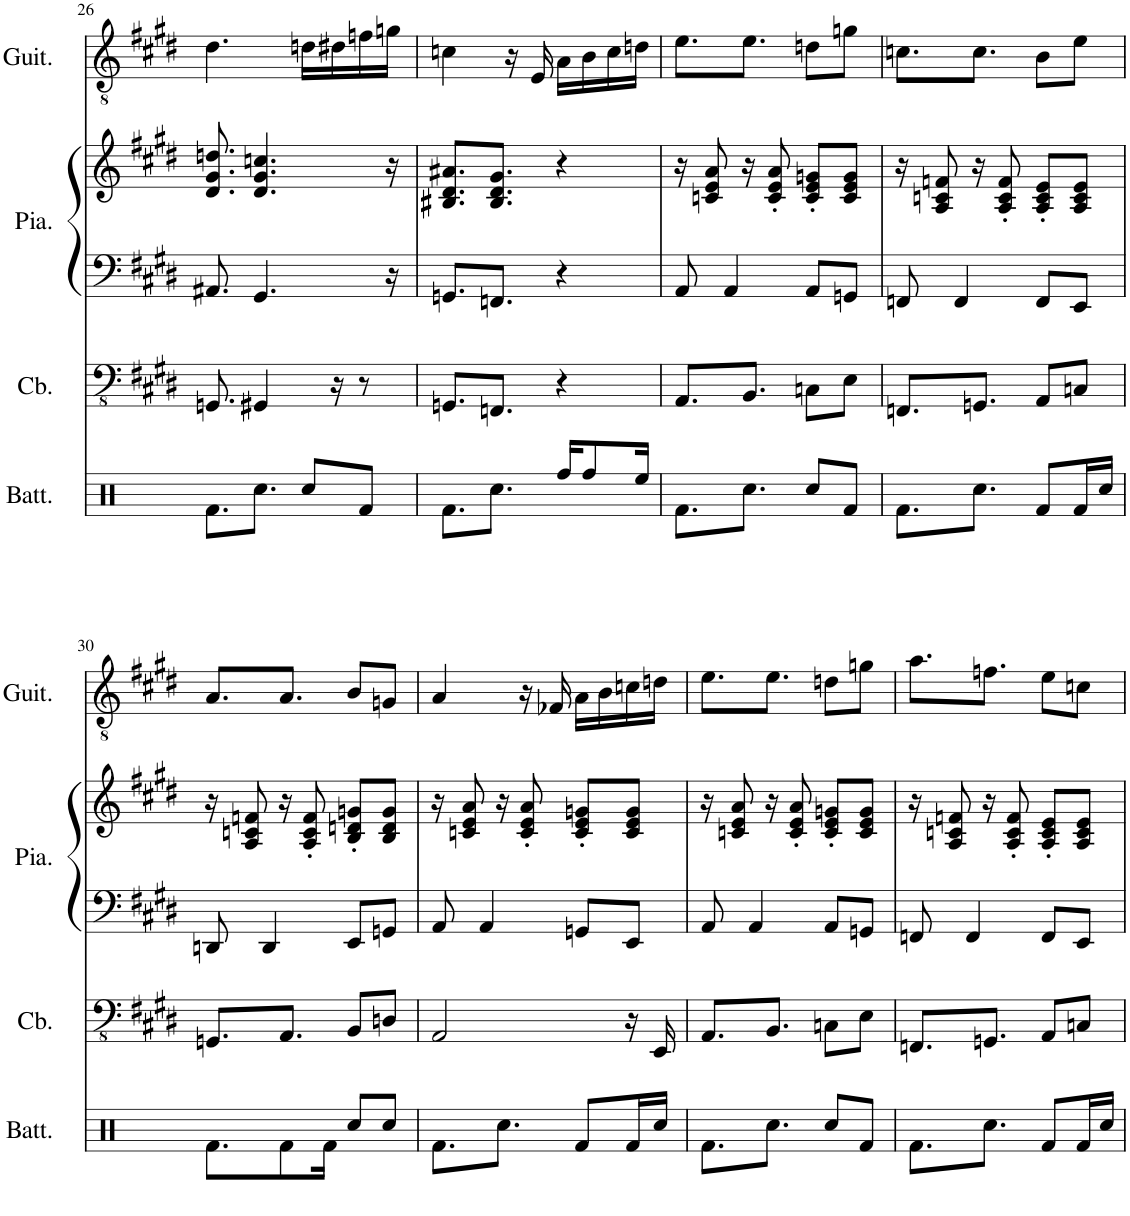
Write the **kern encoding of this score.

**kern	**kern	**kern	**kern	**kern
*part4	*part3	*part2	*part2	*part1
*staff5	*staff4	*staff3	*staff2	*staff1
*I"Batterie	*I"Contrebasse	*I"Piano	*	*I"Guitare classique
*I'Batt.	*I'Cb.	*I'Pia.	*	*I'Guit.
!!LO:PB:g=z
*clefX	*clefFv4	*clefF4	*clefG2	*clefGv2
*k[]	*k[f#c#g#d#]	*k[f#c#g#d#]	*k[f#c#g#d#]	*k[f#c#g#d#]
*M5/8	*M5/8	*M5/8	*M5/8	*M5/8
=26	=26	=26	=26	=26
8.Rf\L	8.GGGn/	8.AA#X/	8.d#/ 8.g#/ 8.ddn/	4.d#\
8.Rcc\J	4GGG#X/	4.GG#/	4.d#/ 4.g#/ 4.ccn/	.
8Rcc/L	.	.	.	16dn\LL
.	16r	.	.	16d#X\
8Rf/J	8r	.	.	16fn\
.	.	16r	16r	16gn\JJ
=27	=27	=27	=27	=27
8.Rf\L	8.GGGn/L	8.GGn/L	8.B#X/ 8.d#/ 8.a#X/L	4cn\
8.Rcc\J	8.FFFn/J	8.FFn/J	8.B#/ 8.d#/ 8.g#/J	.
.	.	.	.	16r
.	.	.	.	16E/
16Rff/KL	4r	4r	4r	16A\LL
8Rff/	.	.	.	16B\
.	.	.	.	16c\
16Ree/Jk	.	.	.	16dn\JJ
=28	=28	=28	=28	=28
8.Rf\L	8.AAA/L	8AA/	16r	8.e\L
.	.	.	8cn/ 8e/ 8a/	.
.	.	4AA/	.	.
8.Rcc\J	8.BBB/J	.	16r	8.e\J
.	.	.	8c/' 8e/' 8a/'	.
8Rcc/L	8CCn\L	8AA/L	8c/' 8e/' 8gn/'L	8dn\L
8Rf/J	8EE\J	8GGn/J	8c/ 8e/ 8g/J	8gn\J
=29	=29	=29	=29	=29
8.Rf\L	8.FFFn/L	8FFn/	16r	8.cn\L
.	.	.	8A/ 8cn/ 8fn/	.
.	.	4FF/	.	.
8.Rcc\J	8.GGGn/J	.	16r	8.c\J
.	.	.	8A/' 8c/' 8f/'	.
8Rf/L	8AAA/L	8FF/L	8A/' 8c/' 8e/'L	8B\L
16Rf/L	8CCn/J	8EE/J	8A/ 8c/ 8e/J	8e\J
16Rcc/JJ	.	.	.	.
!!LO:LB:g=z
=30	=30	=30	=30	=30
8.Rf\L	8.GGGn/L	8DDn/	16r	8.A/L
.	.	.	8A/ 8cn/ 8fn/	.
.	.	4DD/	.	.
8Rf\	8.AAA/J	.	16r	8.A/J
.	.	.	8A/' 8c/' 8f/'	.
16Rf\Jk	.	.	.	.
8Rcc/L	8BBB/L	8EE/L	8B/' 8dn/' 8gn/'L	8B/L
8Rcc/J	8DDn/J	8GGn/J	8B/ 8d/ 8g/J	8Gn/J
=31	=31	=31	=31	=31
8.Rf\L	2AAA/	8AA/	16r	4A/
.	.	.	8cn/ 8e/ 8a/	.
.	.	4AA/	.	.
8.Rcc\J	.	.	16r	.
.	.	.	8c/' 8e/' 8a/'	16r
.	.	.	.	16F-X/
8Rf/L	.	8GGn/L	8c/' 8e/' 8gn/'L	16A\LL
.	.	.	.	16B\
16Rf/L	16r	8EE/J	8c/ 8e/ 8g/J	16cn\
16Rcc/JJ	16EEE/	.	.	16dn\JJ
=32	=32	=32	=32	=32
8.Rf\L	8.AAA/L	8AA/	16r	8.e\L
.	.	.	8cn/ 8e/ 8a/	.
.	.	4AA/	.	.
8.Rcc\J	8.BBB/J	.	16r	8.e\J
.	.	.	8c/' 8e/' 8a/'	.
8Rcc/L	8CCn\L	8AA/L	8c/' 8e/' 8gn/'L	8dn\L
8Rf/J	8EE\J	8GGn/J	8c/ 8e/ 8g/J	8gn\J
=33	=33	=33	=33	=33
8.Rf\L	8.FFFn/L	8FFn/	16r	8.a\L
.	.	.	8A/ 8cn/ 8fn/	.
.	.	4FF/	.	.
8.Rcc\J	8.GGGn/J	.	16r	8.fn\J
.	.	.	8A/' 8c/' 8f/'	.
8Rf/L	8AAA/L	8FF/L	8A/' 8c/' 8e/'L	8e\L
16Rf/L	8CCn/J	8EE/J	8A/ 8c/ 8e/J	8cn\J
16Rcc/JJ	.	.	.	.
=	=	=	=	=
*-	*-	*-	*-	*-
